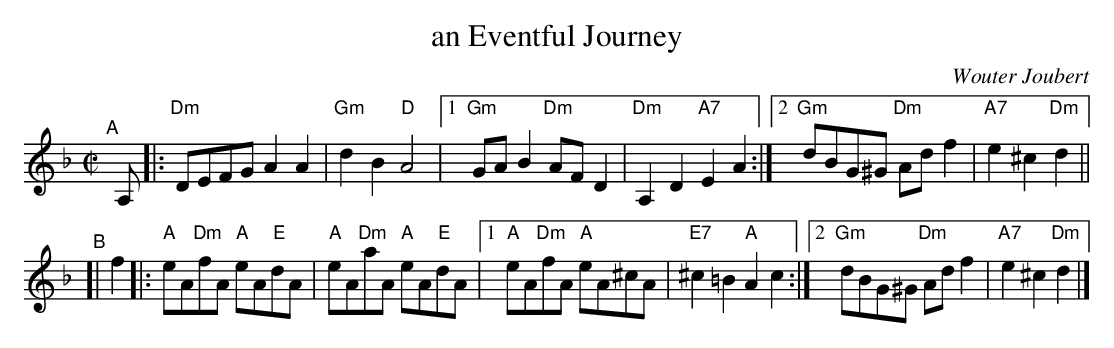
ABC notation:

X:1
T: an Eventful Journey
C: Wouter Joubert
M: C|
L: 1/8
K: Dm
"^A"[] A, |:\
"Dm"DEFG A2A2 | "Gm"d2B2 "D"A4 |[1 "Gm"GAB2 "Dm"AFD2 | "Dm"A,2D2 "A7"E2A2 \
                            :|[2 "Gm"dBG^G "Dm"Adf2 | "A7"e2^c2 "Dm"d2 ||
"^B"[| f2 |:\
"A"eA"Dm"fA "A"eA"E"dA | "A"eA"Dm"aA "A"eA"E"dA |[1 "A"eA"Dm"fA "A"eA^cA | "E7"^c2=B2 "A"A2c2 \
                                               :|[2 "Gm"dBG^G "Dm"Adf2 | "A7"e2^c2 "Dm"d2 |]
